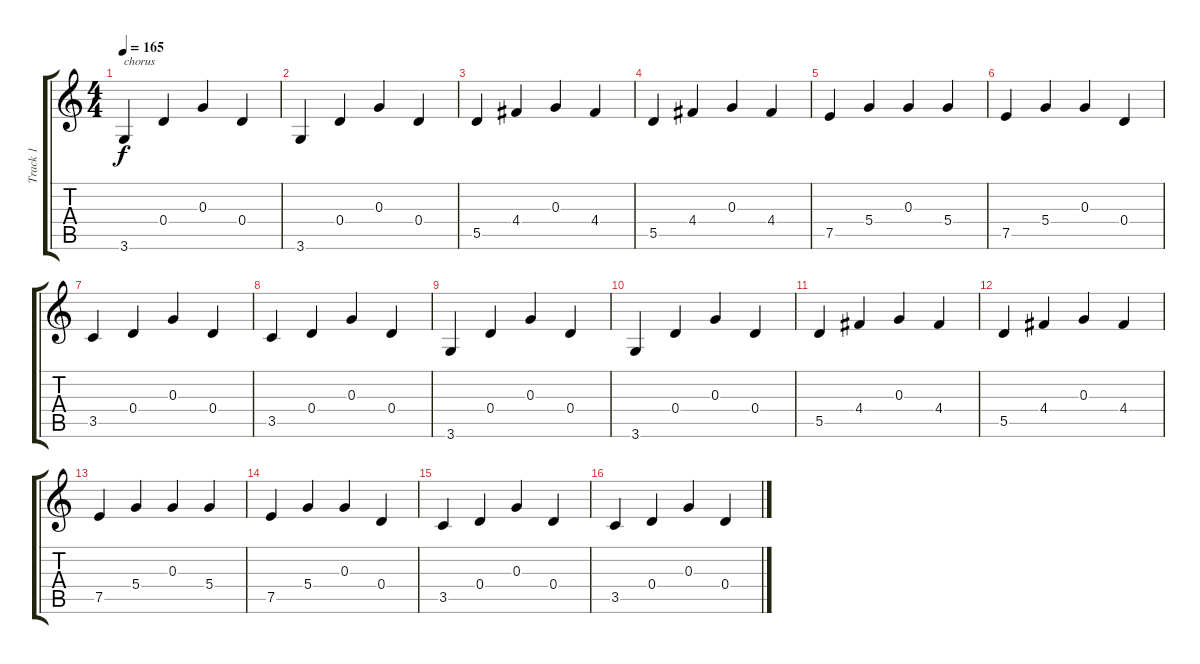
\track ("Track 1" "Track 1") {instrument acousticguitarsteel}
\staff {score tabs}
\tuning (E4 B3 G3 D3 A2 E2) {hide}
\ts (4 4)
\tempo 165
\clef g2
\ks c
3.6.4{txt "chorus" dy f} 0.4.4 0.3.4 0.4.4 |
3.6.4 0.4.4 0.3.4 0.4.4 |
5.5.4 4.4.4 0.3.4 4.4.4 |
5.5.4 4.4.4 0.3.4 4.4.4 |
7.5.4 5.4.4 0.3.4 5.4.4 |
7.5.4 5.4.4 0.3.4 0.4.4 |
3.5.4 0.4.4 0.3.4 0.4.4 |
3.5.4 0.4.4 0.3.4 0.4.4 |
3.6.4 0.4.4 0.3.4 0.4.4 |
3.6.4 0.4.4 0.3.4 0.4.4 |
5.5.4 4.4.4 0.3.4 4.4.4 |
5.5.4 4.4.4 0.3.4 4.4.4 |
7.5.4 5.4.4 0.3.4 5.4.4 |
7.5.4 5.4.4 0.3.4 0.4.4 |
3.5.4 0.4.4 0.3.4 0.4.4 |
3.5.4 0.4.4 0.3.4 0.4.4
